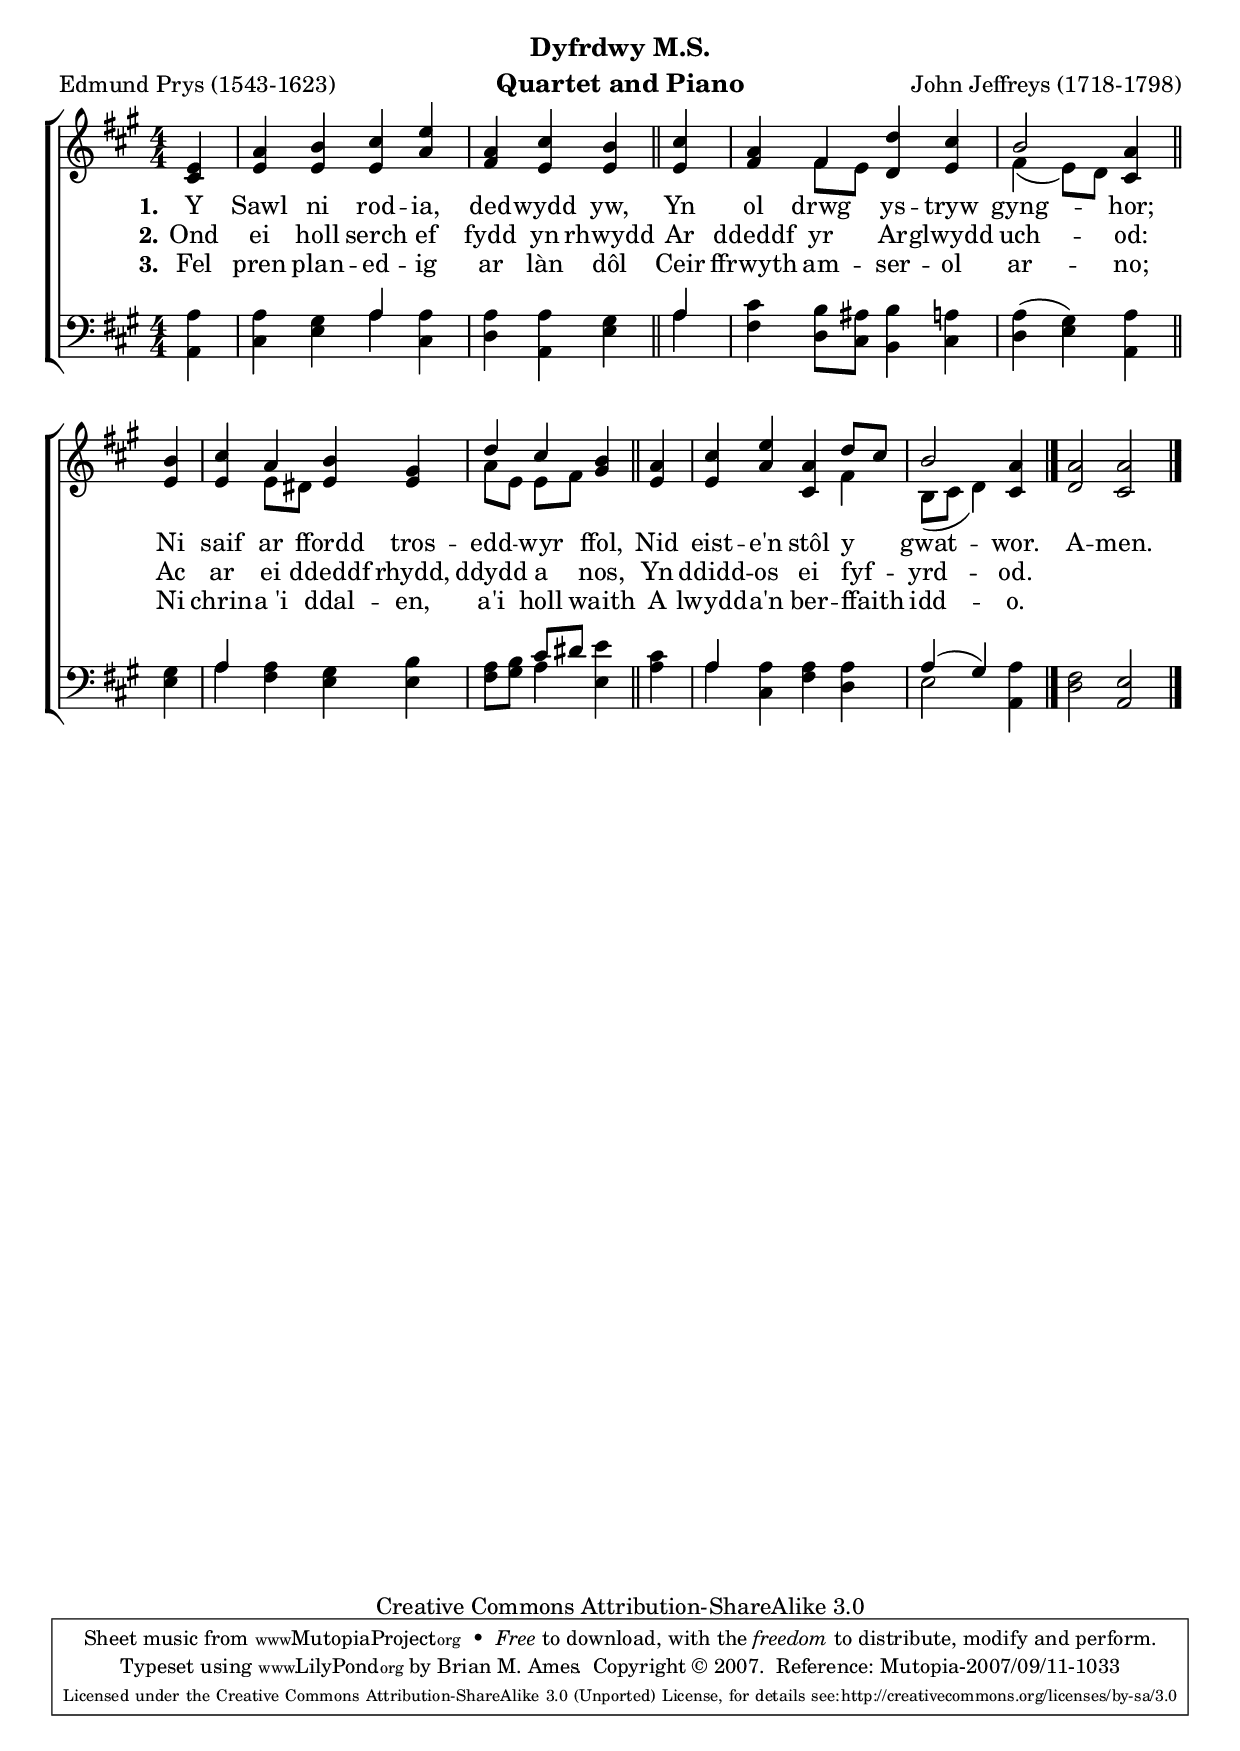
\version "2.10.2"

globalDyfrdwy = {
  \key a \major
  \override Staff.TimeSignature #'style = #'()
  \time 4/4
  \partial 4
  \skip 4*8 \bar "||" \skip 4*8 \bar "||" \break 
  \skip 4*8 \bar "||" \skip 4*5 \partial 4*3 \skip 4*3 \bar "|."
}

globalAmenDyfrdwy = {
  \skip 4*4 \bar "|."
}

saMusicDyfrdwy = {
  \voiceOne <e' cis'>4 <a' e'>4 <b' e'>4 <cis'' e'>4 <e'' a'>4 <a' fis'>4 <cis'' e'>4 <b' e'>4
  <cis'' e'>4 <a' fis'>4 <<{fis'4} \context Voice = altoOne { \voiceTwo fis'8[ e'8]}>> <d'' d'>4 <cis'' e'>4 <<{b'2} \context Voice = altoOne { \voiceTwo fis'4( e'8)[ d'8]}>> <a' cis'>4
  <b' e'>4 <cis'' e'>4 <<{a'4} \context Voice = altoOne { \voiceTwo e'8[ dis'8]}>> <b' e'>4 <gis' e'>4 <<{d''4} \context Voice = altoOne { \voiceTwo a'8[ e'8]}>> <<{cis''4} \context Voice = altoOne { \voiceTwo e'8[ fis'8]}>> <b' gis'>4
  <a' e'>4 <cis'' e'>4 <e'' a'>4 <a' cis'>4 <<{d''8[ \melisma cis''8] \melismaEnd} \context Voice = altoOne { \voiceTwo fis'4}>> <<{b'2} \context Voice = altoOne { \voiceTwo b8([ cis'8] d'4)}>> <a' cis'>4
}

saAmenDyfrdwy = {
  <a' d'>2 <a' cis'>2
}

tbMusicDyfrdwy = {
  <a a,>4 <a cis>4 <gis e>4 <<a4 \\ a4>> <a cis>4 <a d>4 <a a,>4 <gis e>4
  <<a4 \\ a4>> <cis' fis>4 <b d>8[ <ais cis>8] <b b,>4 <a cis>4 <a d>4( <gis e>4) <a a,>4
  <gis e>4 <<a4 \\ a4>> <a fis>4 <gis e>4 <b e>4 <a fis>8[ <b gis>8] <<{cis'8[ dis'8]} \\ {a4}>> <e' e>4
  <cis' a>4 <<a4 \\ a4>> <a cis>4 <a fis>4 <a d>4 <<{a4( gis4)} \\ {e2}>> <a a,>4
}

tbAmenDyfrdwy = {
  <fis d>2 <e a,>2
}

lyrAmen = \lyricmode {
  A -- men.
}
  
verseA = \lyricmode {
  Y Sawl ni rod -- ia, ded -- wydd yw,
  Yn ol drwg ys -- tryw gyng -- hor;
  Ni saif ar ffordd tros -- edd -- wyr ffol,
  Nid eist -- e'n stôl y gwat -- wor.
}

verseB = \lyricmode {
  Ond ei holl serch ef fydd yn rhwydd
  Ar ddeddf yr Ar -- glwydd uch -- od:
  Ac ar ei ddeddf rhydd, ddydd a nos,
  Yn ddidd -- os ei fyf -- yrd -- od.
}

verseC = \lyricmode {
  Fel pren plan -- ed -- ig ar làn dôl
  Ceir ffrwyth am -- ser -- ol ar -- no;
  Ni chrin -- a_'i ddal -- en, a'i holl waith
  A lwydd -- a'n ber -- ffaith idd -- o.
}

\header {
  title = ""
  subtitle = "Dyfrdwy M.S."
  incipit = "51235 13231 64321"
  poet = "Edmund Prys (1543-1623)"
  composer = "John Jeffreys (1718-1798)"
  instrument = "Quartet and Piano"
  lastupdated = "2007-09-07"
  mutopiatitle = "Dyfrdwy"
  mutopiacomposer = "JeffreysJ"
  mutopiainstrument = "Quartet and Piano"
  date = "1839"
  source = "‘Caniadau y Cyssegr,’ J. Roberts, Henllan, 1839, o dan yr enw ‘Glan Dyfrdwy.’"
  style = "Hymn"
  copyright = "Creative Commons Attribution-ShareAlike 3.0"
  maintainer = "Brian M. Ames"
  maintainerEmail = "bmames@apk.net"
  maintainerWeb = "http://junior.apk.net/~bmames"
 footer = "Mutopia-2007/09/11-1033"
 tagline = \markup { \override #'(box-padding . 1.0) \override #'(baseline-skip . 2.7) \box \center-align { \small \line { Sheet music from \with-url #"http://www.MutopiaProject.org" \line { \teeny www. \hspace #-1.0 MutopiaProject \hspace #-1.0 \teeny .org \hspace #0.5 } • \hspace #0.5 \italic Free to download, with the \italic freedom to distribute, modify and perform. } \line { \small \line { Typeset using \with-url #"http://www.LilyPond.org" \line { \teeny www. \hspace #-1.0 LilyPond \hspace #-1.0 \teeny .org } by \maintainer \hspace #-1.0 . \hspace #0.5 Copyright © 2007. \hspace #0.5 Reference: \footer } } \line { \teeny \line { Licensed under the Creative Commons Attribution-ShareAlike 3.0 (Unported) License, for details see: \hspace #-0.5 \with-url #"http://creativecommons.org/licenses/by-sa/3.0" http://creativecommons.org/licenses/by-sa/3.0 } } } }
}

\score { 

  \context ChoirStaff <<
    \context Staff = sa { << 
      \clef treble
      {\globalDyfrdwy \globalAmenDyfrdwy }
      \context Voice = VA { \saMusicDyfrdwy \saAmenDyfrdwy }
      \lyricsto "VA" \context Lyrics = lyricsUno {\set stanza = "1." \verseA \lyrAmen}
      \lyricsto "VA" \context Lyrics = lyricsDue {\set stanza = "2." \verseB}
      \lyricsto "VA" \context Lyrics = lyricsTre {\set stanza = "3." \verseC}
    >> }
    \context Staff = tb { << 
      \clef bass
      \globalDyfrdwy
      \context Voice = VC { \tbMusicDyfrdwy \tbAmenDyfrdwy }
    >> }
  >>

  \midi {
    \context {
      \Score tempoWholesPerMinute = #(ly:make-moment 92 4)
    } 
  }
  
  \layout {
    indent = 0.0\pt
    pagenumber = 1
  }
  
}
